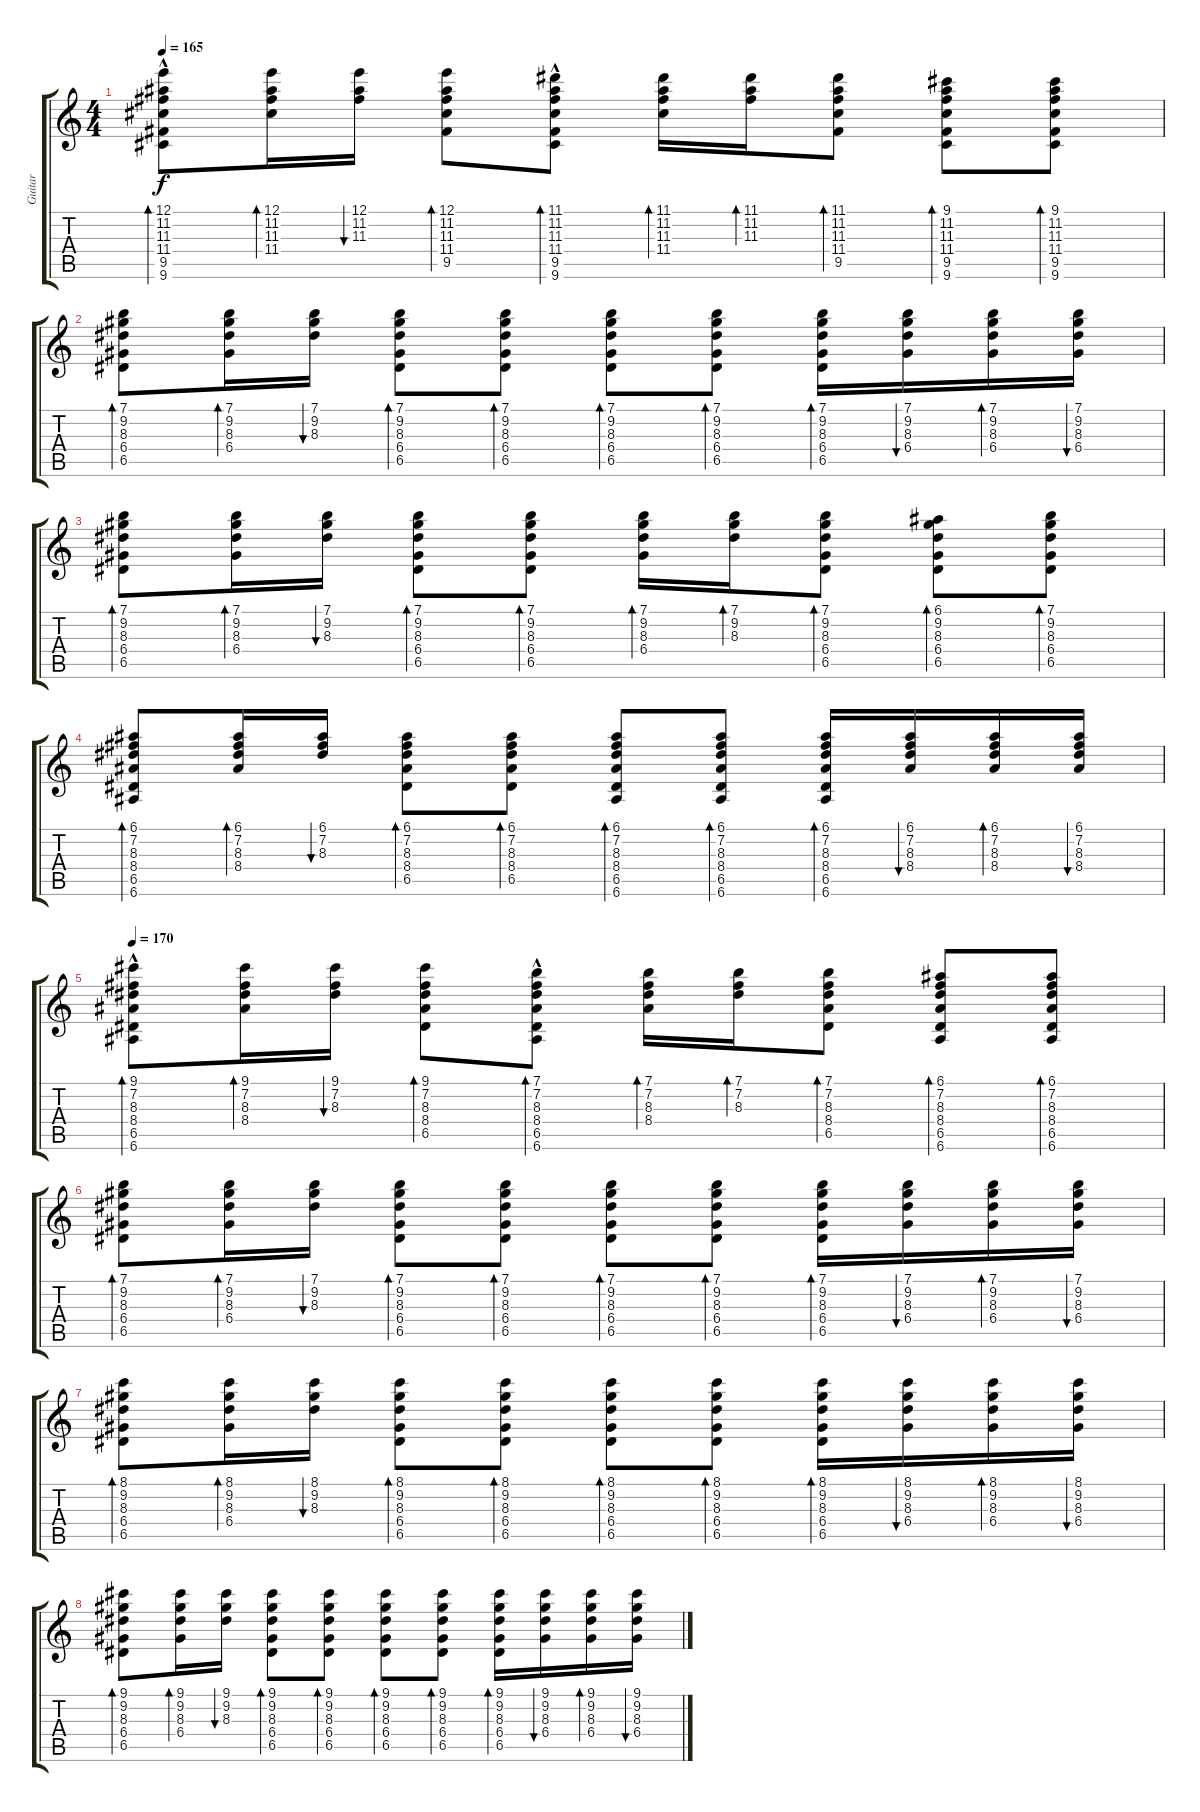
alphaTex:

\track ("Guitar" "Guitar") {instrument acousticguitarsteel}
\staff {score tabs}
\tuning (E4 B3 G3 D3 A2 E2) {hide}
\ts (4 4)
\tempo 165
\clef g2
\ks c
(12.1 11.2 11.3 11.4 9.5 9.6{hac}).8{bd 60 dy f} (12.1 11.2 11.3 11.4).16{bd 60} (12.1 11.2 11.3).16{bu 60} (12.1 11.2 11.3 11.4 9.5).8{bd 60} (11.1 11.2 11.3 11.4 9.5 9.6{hac}).8{bd 60} (11.1 11.2 11.3 11.4).16{bd 60} (11.1 11.2 11.3).16{bd 60} (11.1 11.2 11.3 11.4 9.5).8{bd 60} (9.1 11.2 11.3 11.4 9.5 9.6).8{bd 60} (9.1 11.2 11.3 11.4 9.5 9.6).8{bd 60} |
(7.1 9.2 8.3 6.4 6.5).8{bd 60} (7.1 9.2 8.3 6.4).16{bd 60} (7.1 9.2 8.3).16{bu 60} (7.1 9.2 8.3 6.4 6.5).8{bd 60} (7.1 9.2 8.3 6.4 6.5).8{bd 60} (7.1 9.2 8.3 6.4 6.5).8{bd 60} (7.1 9.2 8.3 6.4 6.5).8{bd 60} (7.1 9.2 8.3 6.4 6.5).16{bd 60} (7.1 9.2 8.3 6.4).16{bu 60} (7.1 9.2 8.3 6.4).16{bd 60} (7.1 9.2 8.3 6.4).16{bu 60} |
(7.1 9.2 8.3 6.4 6.5).8{bd 60} (7.1 9.2 8.3 6.4).16{bd 60} (7.1 9.2 8.3).16{bu 60} (7.1 9.2 8.3 6.4 6.5).8{bd 60} (7.1 9.2 8.3 6.4 6.5).8{bd 60} (7.1 9.2 8.3 6.4).16{bd 60} (7.1 9.2 8.3).16{bd 60} (7.1 9.2 8.3 6.4 6.5).8{bd 60} (6.1 9.2 8.3 6.4 6.5).8{bd 60} (7.1 9.2 8.3 6.4 6.5).8{bd 60} |
(6.1 7.2 8.3 8.4 6.5 6.6).8{bd 60} (6.1 7.2 8.3 8.4).16{bd 60} (6.1 7.2 8.3).16{bu 60} (6.1 7.2 8.3 8.4 6.5).8{bd 60} (6.1 7.2 8.3 8.4 6.5).8{bd 60} (6.1 7.2 8.3 8.4 6.5 6.6).8{bd 60} (6.1 7.2 8.3 8.4 6.5 6.6).8{bd 60} (6.1 7.2 8.3 8.4 6.5 6.6).16{bd 60} (6.1 7.2 8.3 8.4).16{bu 60} (6.1 7.2 8.3 8.4).16{bd 60} (6.1 7.2 8.3 8.4).16{bu 60} |
\tempo 170
(9.1 7.2 8.3 8.4 6.5 6.6{hac}).8{bd 60} (9.1 7.2 8.3 8.4).16{bd 60} (9.1 7.2 8.3).16{bu 60} (9.1 7.2 8.3 8.4 6.5).8{bd 60} (7.1 7.2 8.3 8.4 6.5 6.6{hac}).8{bd 60} (7.1 7.2 8.3 8.4).16{bd 60} (7.1 7.2 8.3).16{bd 60} (7.1 7.2 8.3 8.4 6.5).8{bd 60} (6.1 7.2 8.3 8.4 6.5 6.6).8{bd 60} (6.1 7.2 8.3 8.4 6.5 6.6).8{bd 60} |
(7.1 9.2 8.3 6.4 6.5).8{bd 60} (7.1 9.2 8.3 6.4).16{bd 60} (7.1 9.2 8.3).16{bu 60} (7.1 9.2 8.3 6.4 6.5).8{bd 60} (7.1 9.2 8.3 6.4 6.5).8{bd 60} (7.1 9.2 8.3 6.4 6.5).8{bd 60} (7.1 9.2 8.3 6.4 6.5).8{bd 60} (7.1 9.2 8.3 6.4 6.5).16{bd 60} (7.1 9.2 8.3 6.4).16{bu 60} (7.1 9.2 8.3 6.4).16{bd 60} (7.1 9.2 8.3 6.4).16{bu 60} |
(8.1 9.2 8.3 6.4 6.5).8{bd 60} (8.1 9.2 8.3 6.4).16{bd 60} (8.1 9.2 8.3).16{bu 60} (8.1 9.2 8.3 6.4 6.5).8{bd 60} (8.1 9.2 8.3 6.4 6.5).8{bd 60} (8.1 9.2 8.3 6.4 6.5).8{bd 60} (8.1 9.2 8.3 6.4 6.5).8{bd 60} (8.1 9.2 8.3 6.4 6.5).16{bd 60} (8.1 9.2 8.3 6.4).16{bu 60} (8.1 9.2 8.3 6.4).16{bd 60} (8.1 9.2 8.3 6.4).16{bu 60} |
(9.1 9.2 8.3 6.4 6.5).8{bd 60} (9.1 9.2 8.3 6.4).16{bd 60} (9.1 9.2 8.3).16{bu 60} (9.1 9.2 8.3 6.4 6.5).8{bd 60} (9.1 9.2 8.3 6.4 6.5).8{bd 60} (9.1 9.2 8.3 6.4 6.5).8{bd 60} (9.1 9.2 8.3 6.4 6.5).8{bd 60} (9.1 9.2 8.3 6.4 6.5).16{bd 60} (9.1 9.2 8.3 6.4).16{bu 60} (9.1 9.2 8.3 6.4).16{bd 60} (9.1 9.2 8.3 6.4).16{bu 60}
